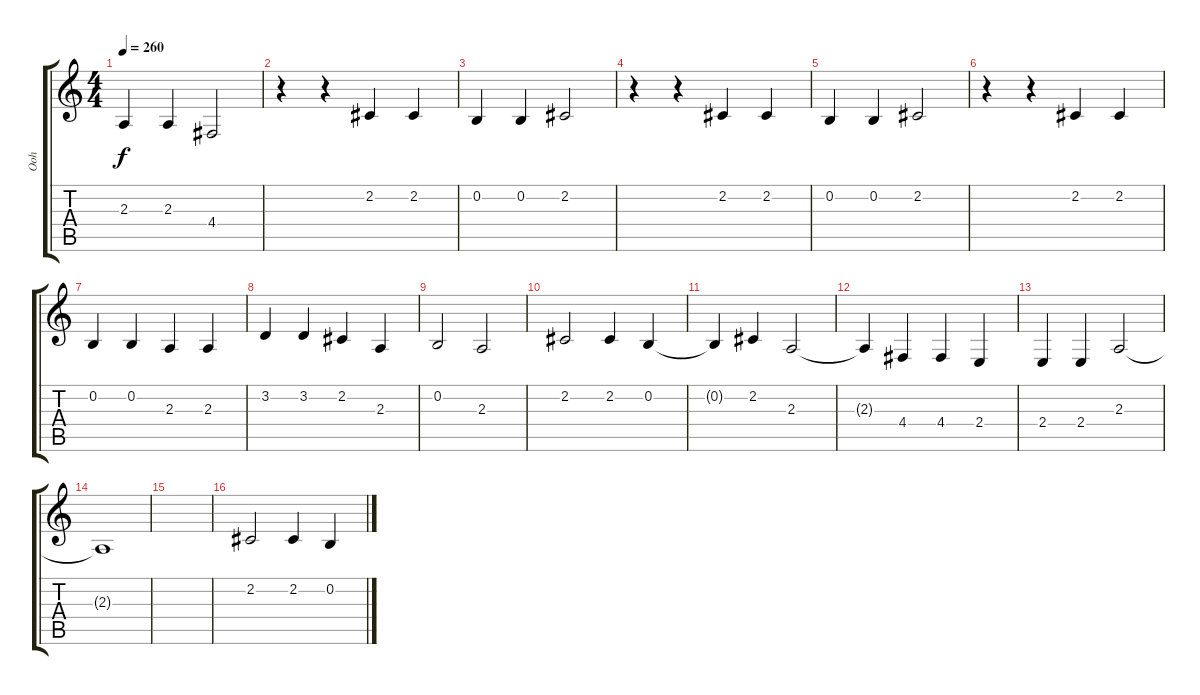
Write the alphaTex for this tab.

\track ("Ooh" "Ooh") {instrument oboe}
\staff {score tabs}
\tuning (E4 B3 G3 D3 A2 E2) {hide}
\ts (4 4)
\tempo 260
\clef g2
\ks c
2.3.4{dy f} 2.3.4 4.4.2 |
r.4 r.4 2.2.4 2.2.4 |
0.2.4 0.2.4 2.2.2 |
r.4 r.4 2.2.4 2.2.4 |
0.2.4 0.2.4 2.2.2 |
r.4 r.4 2.2.4 2.2.4 |
0.2.4 0.2.4 2.3.4 2.3.4 |
3.2.4 3.2.4 2.2.4 2.3.4 |
0.2.2 2.3.2 |
2.2.2 2.2.4 0.2.4 |
0.2{t}.4 2.2.4 2.3.2 |
2.3{t}.4 4.4.4 4.4.4 2.4.4 |
2.4.4 2.4.4 2.3.2 |
2.3{t}.1 |
|
2.2.2 2.2.4 0.2.4
